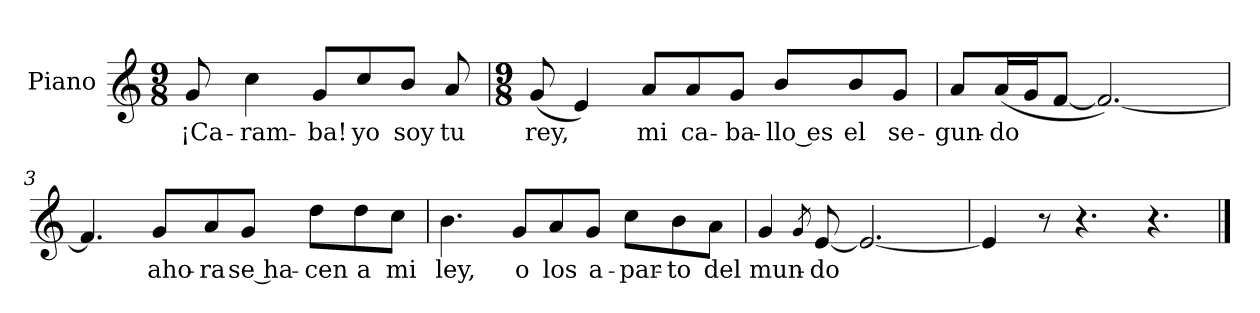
**kern	**text
*part1	*part1
*staff1	*staff1
*I"Piano	*
*I'Pno.	*
*clefG2	*
*k[]	*
*M9/8	*
=	=
8g/	¡Ca-
4cc\	-ram-
8g/L	-ba!
8cc/	yo
8b/J	soy
8a/	tu
=1	=1
*M9/8	*
(<8g/	rey,
4e/)	.
8a/L	mi
8a/	ca-
8g/J	-ba-
8b/L	-llo es
8b/	el
8g/J	se-
=2	=2
8a/L	-gun-
(<16a/L	-do
16g/J	.
[8f/J	.
2.f/_)	.
=3	=3
4.f/]	.
8g/L	aho-
8a/	-ra
8g/J	se ha-
8dd\L	-cen
8dd\	a
8cc\J	mi
=4	=4
4.b\	ley,
8g/L	o
8a/	los
8g/J	a-
8cc\L	-par-
8b\	-to
8a\J	del
=5	=5
4g/	mun-
8qg/	.
[8e/	-do
2.e/_	.
=6	=6
4e/]	.
8r	.
4.r	.
4.r	.
==	==
*-	*-
